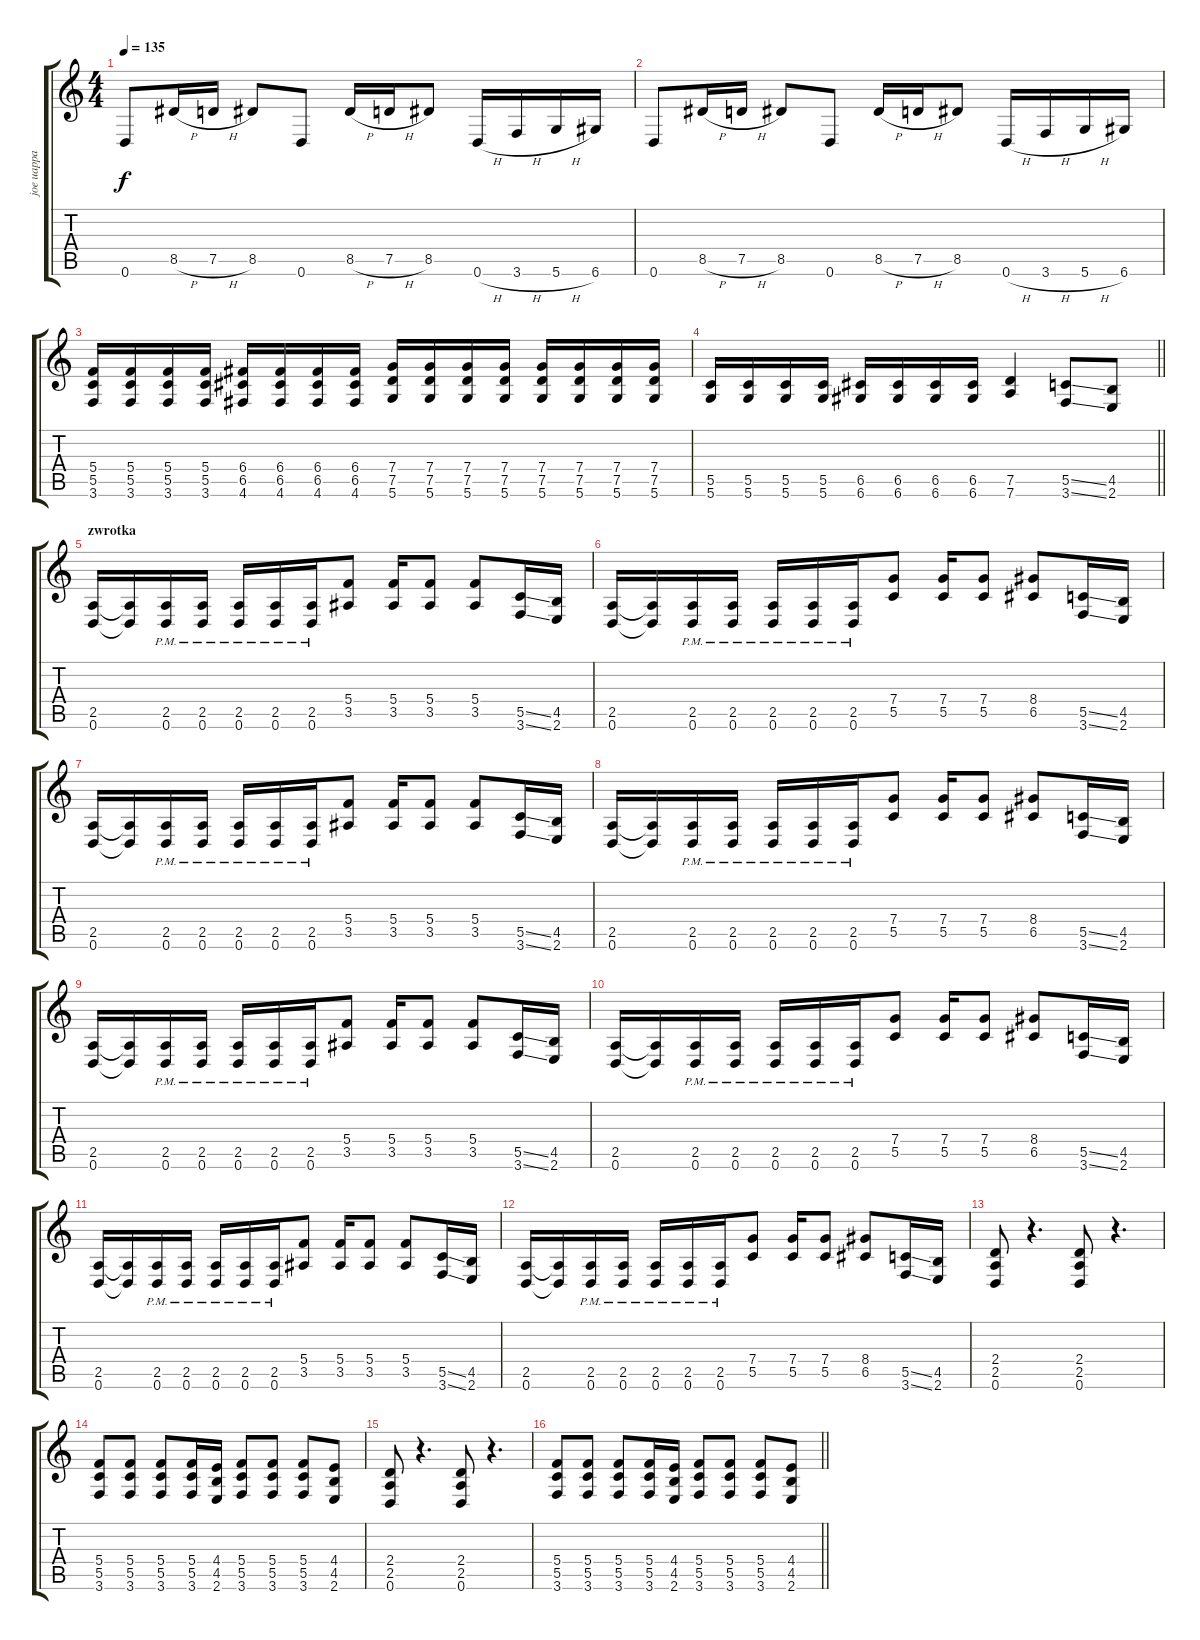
\track ("joe uappa" "joe uappa") {instrument distortionguitar}
\staff {score tabs}
\tuning (D4 A3 F3 C3 G2 D2) {hide}
\ts (4 4)
\tempo 135
\clef g2
\ks c
0.6.8{dy f} 8.5{h}.16 7.5{h}.16 8.5.8 0.6.8 8.5{h}.16 7.5{h}.16 8.5.8 0.6{h}.16 3.6{h}.16 5.6{h}.16 6.6.16 |
0.6.8 8.5{h}.16 7.5{h}.16 8.5.8 0.6.8 8.5{h}.16 7.5{h}.16 8.5.8 0.6{h}.16 3.6{h}.16 5.6{h}.16 6.6.16 |
(5.4 5.5 3.6).16 (5.4 5.5 3.6).16 (5.4 5.5 3.6).16 (5.4 5.5 3.6).16 (6.4 6.5 4.6).16 (6.4 6.5 4.6).16 (6.4 6.5 4.6).16 (6.4 6.5 4.6).16 (7.4 7.5 5.6).16 (7.4 7.5 5.6).16 (7.4 7.5 5.6).16 (7.4 7.5 5.6).16 (7.4 7.5 5.6).16 (7.4 7.5 5.6).16 (7.4 7.5 5.6).16 (7.4 7.5 5.6).16 |
\barLineRight lightlight
(5.5 5.6).16 (5.5 5.6).16 (5.5 5.6).16 (5.5 5.6).16 (6.5 6.6).16 (6.5 6.6).16 (6.5 6.6).16 (6.5 6.6).16 (7.5 7.6).4 (5.5{ss} 3.6{ss}).8 (4.5 2.6).8 |
\section ("" "zwrotka")
(2.5 0.6).16 (2.5{t} 0.6{t}).16 (2.5{pm} 0.6{pm}).16 (2.5{pm} 0.6{pm}).16 (2.5{pm} 0.6{pm}).16 (2.5{pm} 0.6{pm}).16 (2.5{pm} 0.6{pm}).16 (5.4 3.5).8 (5.4 3.5).16 (5.4 3.5).8 (5.4 3.5).8 (5.5{ss} 3.6{ss}).16 (4.5 2.6).16 |
(2.5 0.6).16 (2.5{t} 0.6{t}).16 (2.5{pm} 0.6{pm}).16 (2.5{pm} 0.6{pm}).16 (2.5{pm} 0.6{pm}).16 (2.5{pm} 0.6{pm}).16 (2.5{pm} 0.6{pm}).16 (7.4 5.5).8 (7.4 5.5).16 (7.4 5.5).8 (8.4 6.5).8 (5.5{ss} 3.6{ss}).16 (4.5 2.6).16 |
(2.5 0.6).16 (2.5{t} 0.6{t}).16 (2.5{pm} 0.6{pm}).16 (2.5{pm} 0.6{pm}).16 (2.5{pm} 0.6{pm}).16 (2.5{pm} 0.6{pm}).16 (2.5{pm} 0.6{pm}).16 (5.4 3.5).8 (5.4 3.5).16 (5.4 3.5).8 (5.4 3.5).8 (5.5{ss} 3.6{ss}).16 (4.5 2.6).16 |
(2.5 0.6).16 (2.5{t} 0.6{t}).16 (2.5{pm} 0.6).16 (2.5{pm} 0.6{pm}).16 (2.5{pm} 0.6{pm}).16 (2.5{pm} 0.6{pm}).16 (2.5{pm} 0.6{pm}).16 (7.4 5.5).8 (7.4 5.5).16 (7.4 5.5).8 (8.4 6.5).8 (5.5{ss} 3.6{ss}).16 (4.5 2.6).16 |
(2.5 0.6).16 (2.5{t} 0.6{t}).16 (2.5{pm} 0.6{pm}).16 (2.5{pm} 0.6{pm}).16 (2.5{pm} 0.6{pm}).16 (2.5{pm} 0.6{pm}).16 (2.5{pm} 0.6{pm}).16 (5.4 3.5).8 (5.4 3.5).16 (5.4 3.5).8 (5.4 3.5).8 (5.5{ss} 3.6{ss}).16 (4.5 2.6).16 |
(2.5 0.6).16 (2.5{t} 0.6{t}).16 (2.5{pm} 0.6{pm}).16 (2.5{pm} 0.6{pm}).16 (2.5{pm} 0.6{pm}).16 (2.5{pm} 0.6{pm}).16 (2.5{pm} 0.6{pm}).16 (7.4 5.5).8 (7.4 5.5).16 (7.4 5.5).8 (8.4 6.5).8 (5.5{ss} 3.6{ss}).16 (4.5 2.6).16 |
(2.5 0.6).16 (2.5{t} 0.6{t}).16 (2.5{pm} 0.6{pm}).16 (2.5{pm} 0.6{pm}).16 (2.5{pm} 0.6{pm}).16 (2.5{pm} 0.6{pm}).16 (2.5{pm} 0.6{pm}).16 (5.4 3.5).8 (5.4 3.5).16 (5.4 3.5).8 (5.4 3.5).8 (5.5{ss} 3.6{ss}).16 (4.5 2.6).16 |
(2.5 0.6).16 (2.5{t} 0.6{t}).16 (2.5{pm} 0.6{pm}).16 (2.5{pm} 0.6{pm}).16 (2.5{pm} 0.6{pm}).16 (2.5{pm} 0.6{pm}).16 (2.5{pm} 0.6{pm}).16 (7.4 5.5).8 (7.4 5.5).16 (7.4 5.5).8 (8.4 6.5).8 (5.5{ss} 3.6{ss}).16 (4.5 2.6).16 |
(2.4 2.5 0.6).8 r.4{d} (2.4 2.5 0.6).8 r.4{d} |
(5.4 5.5 3.6).8 (5.4 5.5 3.6).8 (5.4 5.5 3.6).8 (5.4 5.5 3.6).16 (4.4 4.5 2.6).16 (5.4 5.5 3.6).8 (5.4 5.5 3.6).8 (5.4 5.5 3.6).8 (4.4 4.5 2.6).8 |
(2.4 2.5 0.6).8 r.4{d} (2.4 2.5 0.6).8 r.4{d} |
\barLineRight lightlight
(5.4 5.5 3.6).8 (5.4 5.5 3.6).8 (5.4 5.5 3.6).8 (5.4 5.5 3.6).16 (4.4 4.5 2.6).16 (5.4 5.5 3.6).8 (5.4 5.5 3.6).8 (5.4 5.5 3.6).8 (4.4 4.5 2.6).8
